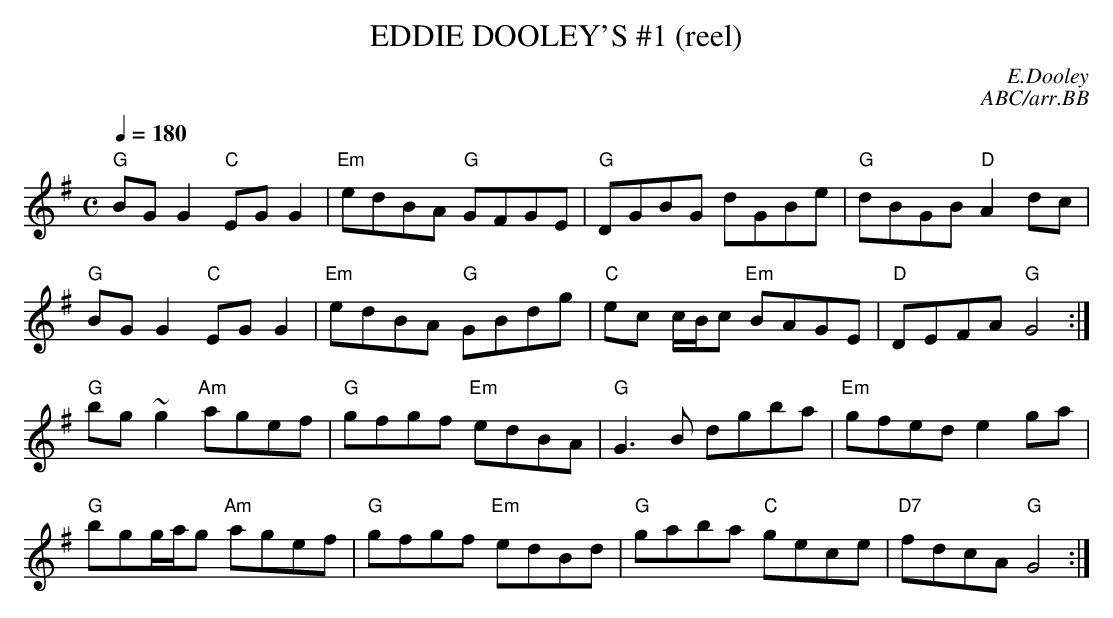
X:1
T:EDDIE DOOLEY'S #1 (reel)
C:E.Dooley
C:ABC/arr.BB
Q:1/4=180
M:C
L:1/8
K:G
"G"BGG2 "C"EGG2|"Em"edBA "G"GFGE|"G"DGBG dGBe|"G"dBGB "D"A2dc|
"G"BGG2 "C"EGG2|"Em"edBA "G"GBdg|"C"ec c/B/c "Em"BAGE|"D"DEFA "G"G4:|
"G"bg~g2 "Am"agef|"G"gfgf "Em"edBA|"G"G3B dgba|"Em"gfed e2ga|
"G"bgg/a/g "Am"agef|"G"gfgf "Em"edBd|"G"gaba "C"gece|"D7"fdcA "G"G4:|
